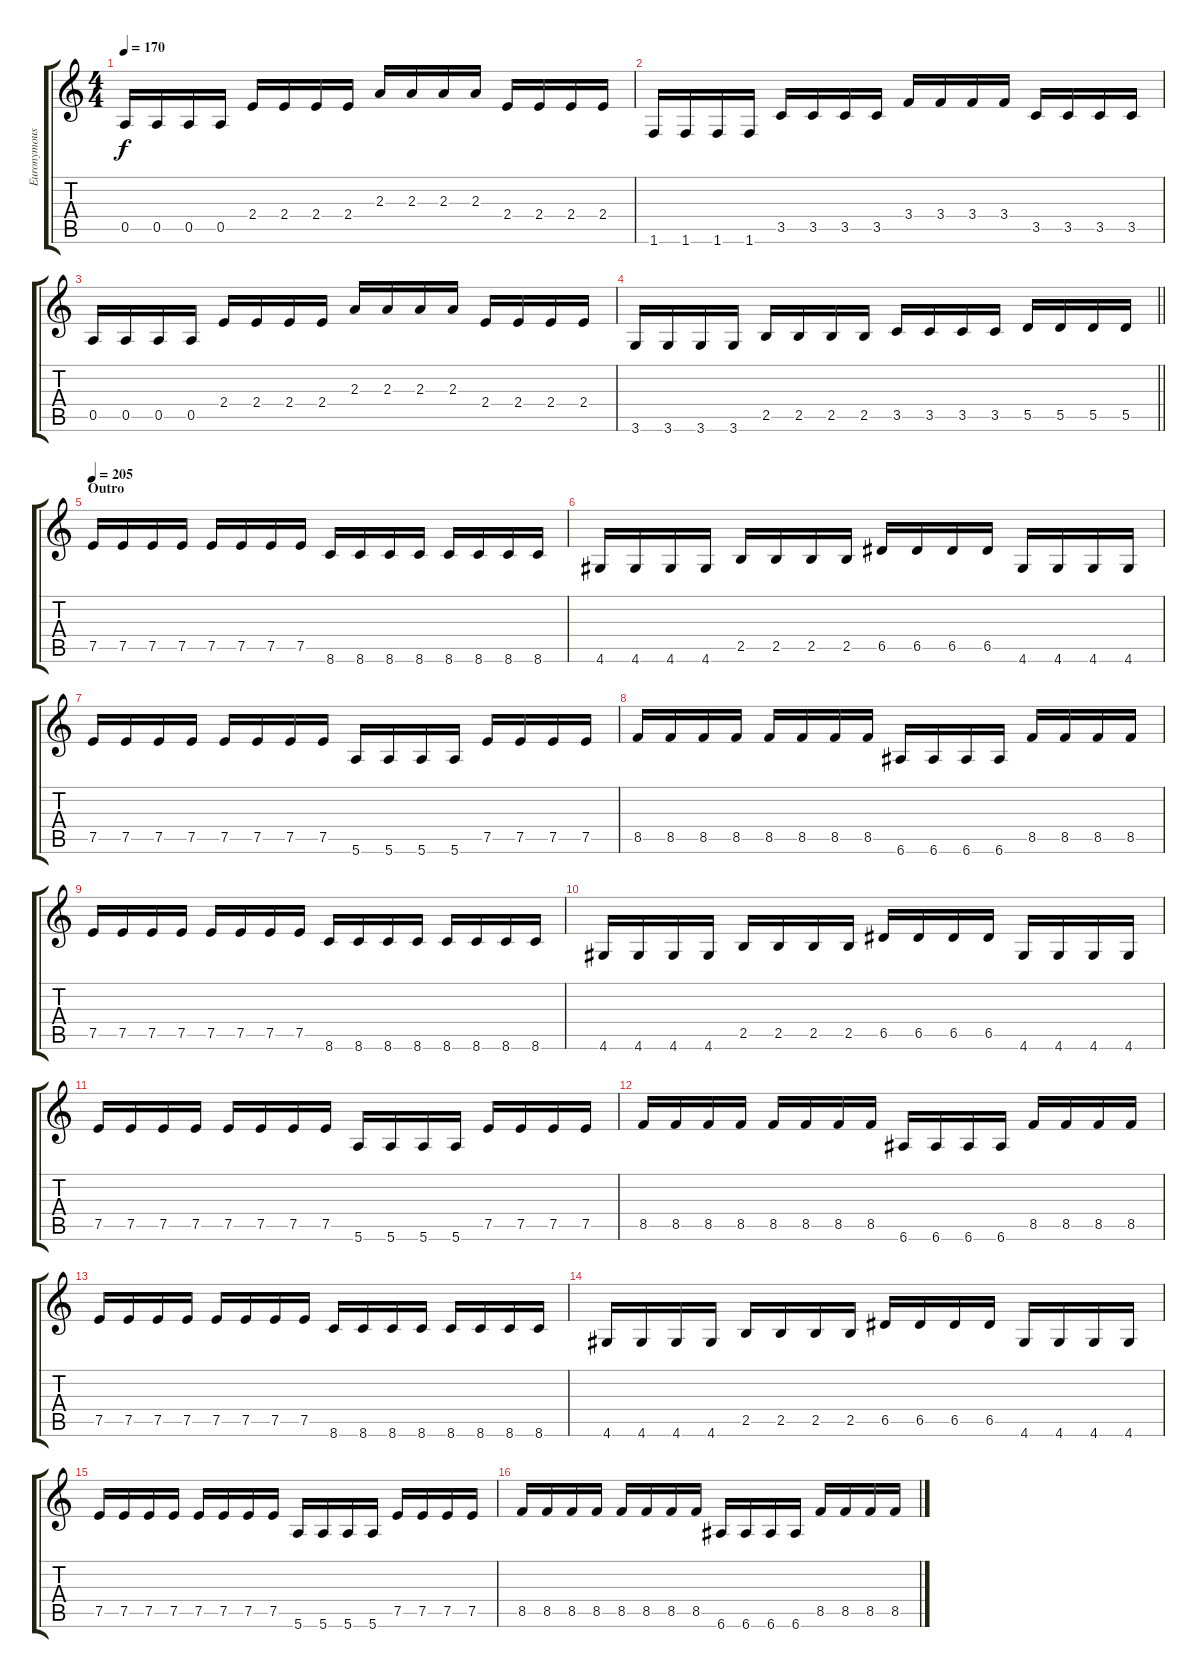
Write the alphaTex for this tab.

\track ("Euronymous" "Euronymous") {instrument distortionguitar}
\staff {score tabs}
\tuning (E4 B3 G3 D3 A2 E2) {hide}
\ts (4 4)
\tempo 170
\clef g2
\ks c
0.5.16{dy f} 0.5.16 0.5.16 0.5.16 2.4.16 2.4.16 2.4.16 2.4.16 2.3.16 2.3.16 2.3.16 2.3.16 2.4.16 2.4.16 2.4.16 2.4.16 |
1.6.16 1.6.16 1.6.16 1.6.16 3.5.16 3.5.16 3.5.16 3.5.16 3.4.16 3.4.16 3.4.16 3.4.16 3.5.16 3.5.16 3.5.16 3.5.16 |
0.5.16 0.5.16 0.5.16 0.5.16 2.4.16 2.4.16 2.4.16 2.4.16 2.3.16 2.3.16 2.3.16 2.3.16 2.4.16 2.4.16 2.4.16 2.4.16 |
\barLineRight lightlight
3.6.16 3.6.16 3.6.16 3.6.16 2.5.16 2.5.16 2.5.16 2.5.16 3.5.16 3.5.16 3.5.16 3.5.16 5.5.16 5.5.16 5.5.16 5.5.16 |
\section ("" "Outro")
\tempo 205
7.5.16 7.5.16 7.5.16 7.5.16 7.5.16 7.5.16 7.5.16 7.5.16 8.6.16 8.6.16 8.6.16 8.6.16 8.6.16 8.6.16 8.6.16 8.6.16 |
4.6.16 4.6.16 4.6.16 4.6.16 2.5.16 2.5.16 2.5.16 2.5.16 6.5.16 6.5.16 6.5.16 6.5.16 4.6.16 4.6.16 4.6.16 4.6.16 |
7.5.16 7.5.16 7.5.16 7.5.16 7.5.16 7.5.16 7.5.16 7.5.16 5.6.16 5.6.16 5.6.16 5.6.16 7.5.16 7.5.16 7.5.16 7.5.16 |
8.5.16 8.5.16 8.5.16 8.5.16 8.5.16 8.5.16 8.5.16 8.5.16 6.6.16 6.6.16 6.6.16 6.6.16 8.5.16 8.5.16 8.5.16 8.5.16 |
7.5.16 7.5.16 7.5.16 7.5.16 7.5.16 7.5.16 7.5.16 7.5.16 8.6.16 8.6.16 8.6.16 8.6.16 8.6.16 8.6.16 8.6.16 8.6.16 |
4.6.16 4.6.16 4.6.16 4.6.16 2.5.16 2.5.16 2.5.16 2.5.16 6.5.16 6.5.16 6.5.16 6.5.16 4.6.16 4.6.16 4.6.16 4.6.16 |
7.5.16 7.5.16 7.5.16 7.5.16 7.5.16 7.5.16 7.5.16 7.5.16 5.6.16 5.6.16 5.6.16 5.6.16 7.5.16 7.5.16 7.5.16 7.5.16 |
8.5.16 8.5.16 8.5.16 8.5.16 8.5.16 8.5.16 8.5.16 8.5.16 6.6.16 6.6.16 6.6.16 6.6.16 8.5.16 8.5.16 8.5.16 8.5.16 |
7.5.16 7.5.16 7.5.16 7.5.16 7.5.16 7.5.16 7.5.16 7.5.16 8.6.16 8.6.16 8.6.16 8.6.16 8.6.16 8.6.16 8.6.16 8.6.16 |
4.6.16 4.6.16 4.6.16 4.6.16 2.5.16 2.5.16 2.5.16 2.5.16 6.5.16 6.5.16 6.5.16 6.5.16 4.6.16 4.6.16 4.6.16 4.6.16 |
7.5.16 7.5.16 7.5.16 7.5.16 7.5.16 7.5.16 7.5.16 7.5.16 5.6.16 5.6.16 5.6.16 5.6.16 7.5.16 7.5.16 7.5.16 7.5.16 |
8.5.16 8.5.16 8.5.16 8.5.16 8.5.16 8.5.16 8.5.16 8.5.16 6.6.16 6.6.16 6.6.16 6.6.16 8.5.16 8.5.16 8.5.16 8.5.16
